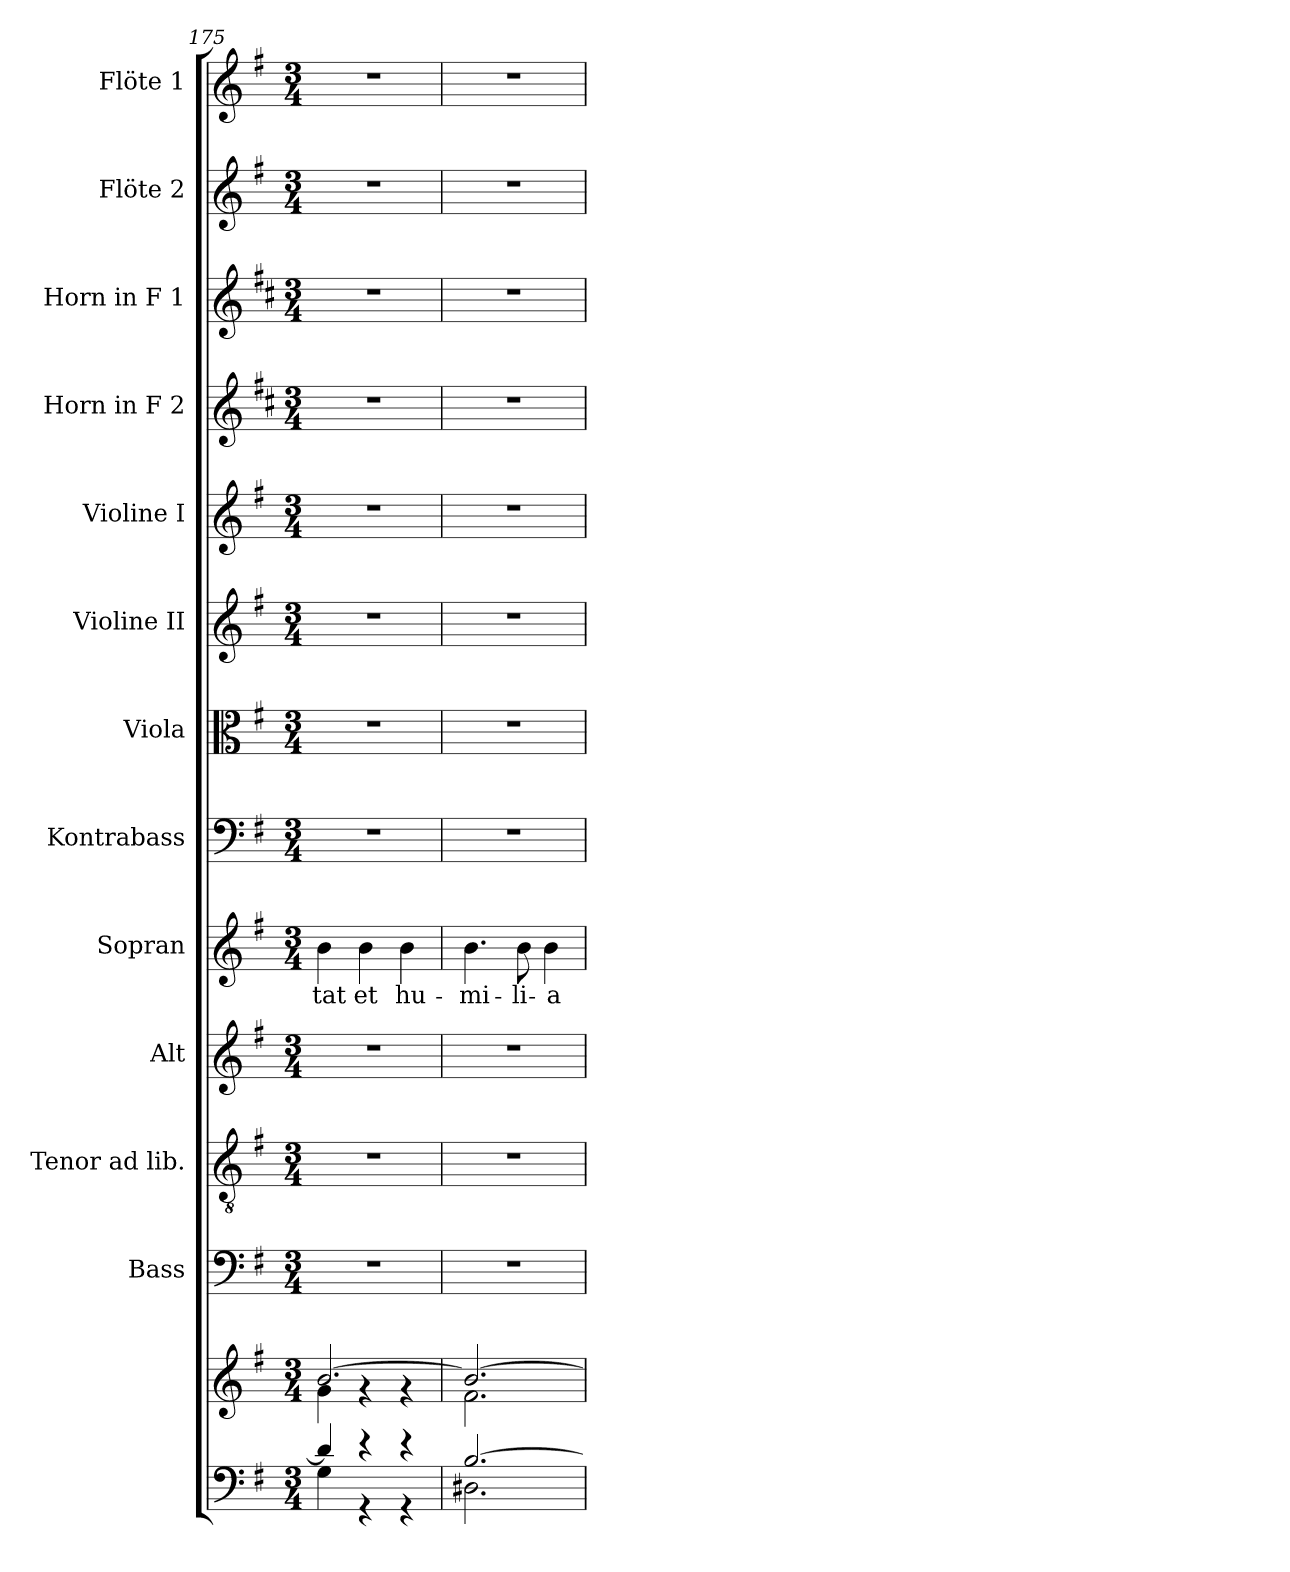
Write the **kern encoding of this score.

**kern	**kern	**kern	**kern	**kern	**kern	**text	**kern	**kern	**kern	**kern	**kern	**kern	**kern	**kern
*part13	*part13	*part12	*part11	*part10	*part9	*part9	*part8	*part7	*part6	*part5	*part4	*part3	*part2	*part1
*staff14	*staff13	*staff12	*staff11	*staff10	*staff9	*staff9	*staff8	*staff7	*staff6	*staff5	*staff4	*staff3	*staff2	*staff1
*	*	*I"Bass	*I"Tenor ad lib.	*I"Alt	*I"Sopran	*	*I"Kontrabass	*I"Viola	*I"Violine II	*I"Violine I	*I"Horn in F 2	*I"Horn in F 1	*I"Flöte 2	*I"Flöte 1
*	*	*I'B.	*I'T.	*I'A.	*I'S.	*	*I'Kb.	*I'Vla.	*I'Vl. II	*I'Vl. I	*	*	*I'Fl. 2	*I'Fl. 1
*clefF4	*clefG2	*clefF4	*clefGv2	*clefG2	*clefG2	*	*clefF4	*clefC3	*clefG2	*clefG2	*clefG2	*clefG2	*clefG2	*clefG2
*	*	*	*	*	*	*	*ITrd7c12	*	*	*	*ITrd4c7	*ITrd4c7	*	*
*k[f#]	*k[f#]	*k[f#]	*k[f#]	*k[f#]	*k[f#]	*	*k[f#]	*k[f#]	*k[f#]	*k[f#]	*k[f#]	*k[f#]	*k[f#]	*k[f#]
*G:	*G:	*G:	*G:	*G:	*G:	*	*G:	*G:	*G:	*G:	*G:	*G:	*G:	*G:
*M3/4	*M3/4	*M3/4	*M3/4	*M3/4	*M3/4	*	*M3/4	*M3/4	*M3/4	*M3/4	*M3/4	*M3/4	*M3/4	*M3/4
=175	=175	=175	=175	=175	=175	=175	=175	=175	=175	=175	=175	=175	=175	=175
*^	*^	*	*	*	*	*	*	*	*	*	*	*	*	*
!	!	!	!	!	!	!	!	!LO:LY:b	!	!	!	!	!	!	!	!
4d/]	4G\	[>2.b/	4g\	2.r	2.r	2.r	4b\	-tat	2.r	2.r	2.r	2.r	2.r	2.r	2.r	2.r
!	!	!	!	!	!	!	!	!LO:LY:b	!	!	!	!	!	!	!	!
4r	4r	.	4rf	.	.	.	4b\	et	.	.	.	.	.	.	.	.
!	!	!	!	!	!	!	!	!LO:LY:b	!	!	!	!	!	!	!	!
4r	4r	.	4rf	.	.	.	4b\	hu-	.	.	.	.	.	.	.	.
=176	=176	=176	=176	=176	=176	=176	=176	=176	=176	=176	=176	=176	=176	=176	=176	=176
!	!	!	!	!	!	!	!	!LO:LY:b	!	!	!	!	!	!	!	!
[>2.B/	2.D#X\	2.b/_	2.f#\	2.r	2.r	2.r	4.b\	-mi-	2.r	2.r	2.r	2.r	2.r	2.r	2.r	2.r
!	!	!	!	!	!	!	!	!LO:LY:b	!	!	!	!	!	!	!	!
.	.	.	.	.	.	.	8b\	-li-	.	.	.	.	.	.	.	.
!	!	!	!	!	!	!	!	!LO:LY:b	!	!	!	!	!	!	!	!
.	.	.	.	.	.	.	4b\	-a	.	.	.	.	.	.	.	.
*v	*v	*	*	*	*	*	*	*	*	*	*	*	*	*	*	*
*	*v	*v	*	*	*	*	*	*	*	*	*	*	*	*	*
=	=	=	=	=	=	=	=	=	=	=	=	=	=	=
*-	*-	*-	*-	*-	*-	*-	*-	*-	*-	*-	*-	*-	*-	*-
